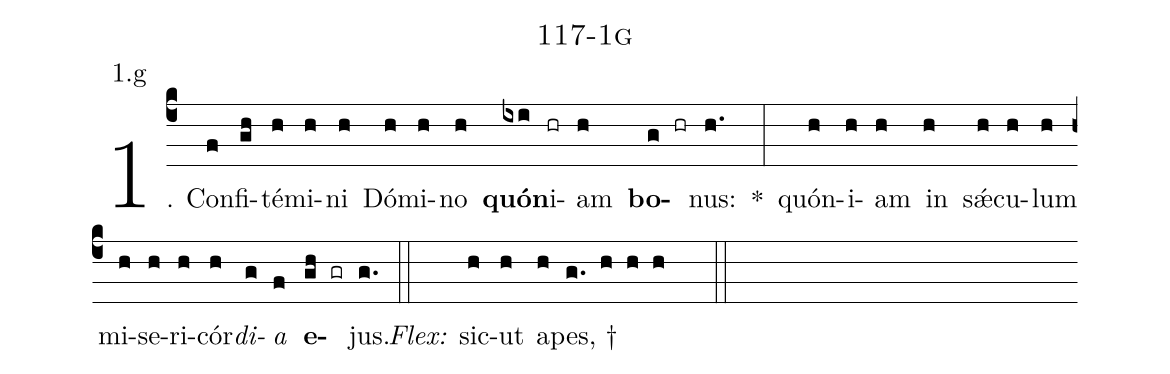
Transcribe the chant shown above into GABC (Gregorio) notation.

name: 117-1g;
annotation: 1.g;
%%
(c4)1. Con(f)fi(gh)té(h)mi(h)ni(h) Dó(h)mi(h)no(h) <b>quón</b>(ixi)i(hr)am(h) <b>bo</b>(g hr)nus:(h.) *(:) quón(h)i(h)am(h) in(h) sǽ(h)cu(h)lum(h) mi(h)se(h)ri(h)cór(h)<i>di</i>(g)<i>a</i>(f) <b>e</b>(gh gr)jus.(g.) (::)
<i>Flex:</i>()  sic(h)ut(h) a(h)pes, †(g. h h h  ::)
